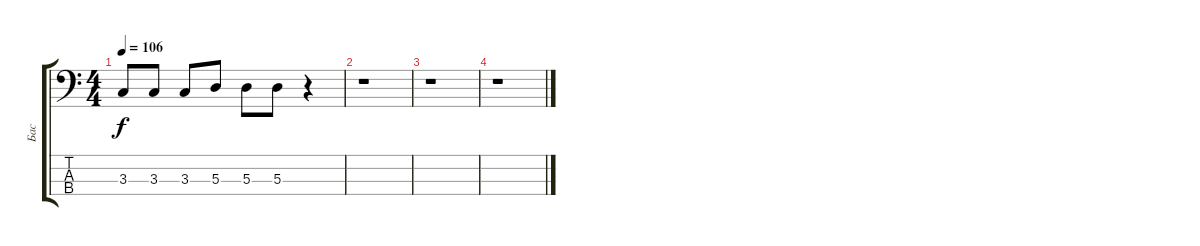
\track ("Бас" "Бас") {instrument electricbassfinger}
\staff {score tabs}
\tuning (G2 D2 A1 E1) {hide}
\ts (4 4)
\tempo 106
\clef f4
\ks c
3.3.8{dy f} 3.3.8 3.3.8 5.3.8 5.3.8 5.3.8 r.4 |
r.1 |
r.1 |
r.1
